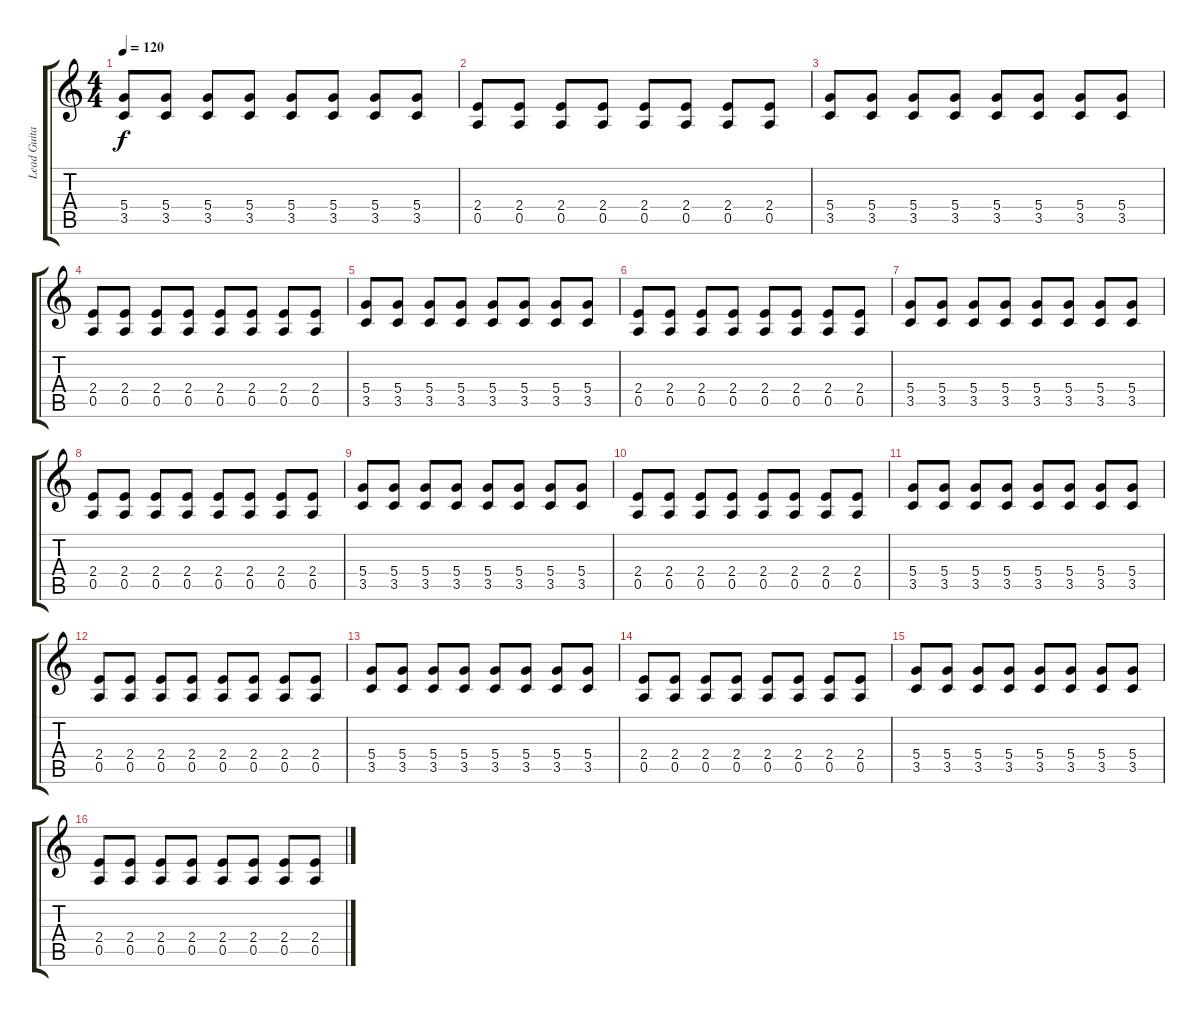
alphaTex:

\track ("Lead Guitar" "Lead Guita") {instrument electricguitarmuted}
\staff {score tabs}
\tuning (E4 B3 G3 D3 A2 E2) {hide}
\ts (4 4)
\tempo 120
\clef g2
\ks c
(5.4 3.5).8{dy f} (5.4 3.5).8 (5.4 3.5).8 (5.4 3.5).8 (5.4 3.5).8 (5.4 3.5).8 (5.4 3.5).8 (5.4 3.5).8 |
(2.4 0.5).8 (2.4 0.5).8 (2.4 0.5).8 (2.4 0.5).8 (2.4 0.5).8 (2.4 0.5).8 (2.4 0.5).8 (2.4 0.5).8 |
(5.4 3.5).8 (5.4 3.5).8 (5.4 3.5).8 (5.4 3.5).8 (5.4 3.5).8 (5.4 3.5).8 (5.4 3.5).8 (5.4 3.5).8 |
(2.4 0.5).8 (2.4 0.5).8 (2.4 0.5).8 (2.4 0.5).8 (2.4 0.5).8 (2.4 0.5).8 (2.4 0.5).8 (2.4 0.5).8 |
(5.4 3.5).8 (5.4 3.5).8 (5.4 3.5).8 (5.4 3.5).8 (5.4 3.5).8 (5.4 3.5).8 (5.4 3.5).8 (5.4 3.5).8 |
(2.4 0.5).8 (2.4 0.5).8 (2.4 0.5).8 (2.4 0.5).8 (2.4 0.5).8 (2.4 0.5).8 (2.4 0.5).8 (2.4 0.5).8 |
(5.4 3.5).8 (5.4 3.5).8 (5.4 3.5).8 (5.4 3.5).8 (5.4 3.5).8 (5.4 3.5).8 (5.4 3.5).8 (5.4 3.5).8 |
(2.4 0.5).8 (2.4 0.5).8 (2.4 0.5).8 (2.4 0.5).8 (2.4 0.5).8 (2.4 0.5).8 (2.4 0.5).8 (2.4 0.5).8 |
(5.4 3.5).8 (5.4 3.5).8 (5.4 3.5).8 (5.4 3.5).8 (5.4 3.5).8 (5.4 3.5).8 (5.4 3.5).8 (5.4 3.5).8 |
(2.4 0.5).8 (2.4 0.5).8 (2.4 0.5).8 (2.4 0.5).8 (2.4 0.5).8 (2.4 0.5).8 (2.4 0.5).8 (2.4 0.5).8 |
(5.4 3.5).8 (5.4 3.5).8 (5.4 3.5).8 (5.4 3.5).8 (5.4 3.5).8 (5.4 3.5).8 (5.4 3.5).8 (5.4 3.5).8 |
(2.4 0.5).8 (2.4 0.5).8 (2.4 0.5).8 (2.4 0.5).8 (2.4 0.5).8 (2.4 0.5).8 (2.4 0.5).8 (2.4 0.5).8 |
(5.4 3.5).8 (5.4 3.5).8 (5.4 3.5).8 (5.4 3.5).8 (5.4 3.5).8 (5.4 3.5).8 (5.4 3.5).8 (5.4 3.5).8 |
(2.4 0.5).8 (2.4 0.5).8 (2.4 0.5).8 (2.4 0.5).8 (2.4 0.5).8 (2.4 0.5).8 (2.4 0.5).8 (2.4 0.5).8 |
(5.4 3.5).8 (5.4 3.5).8 (5.4 3.5).8 (5.4 3.5).8 (5.4 3.5).8 (5.4 3.5).8 (5.4 3.5).8 (5.4 3.5).8 |
(2.4 0.5).8 (2.4 0.5).8 (2.4 0.5).8 (2.4 0.5).8 (2.4 0.5).8 (2.4 0.5).8 (2.4 0.5).8 (2.4 0.5).8
